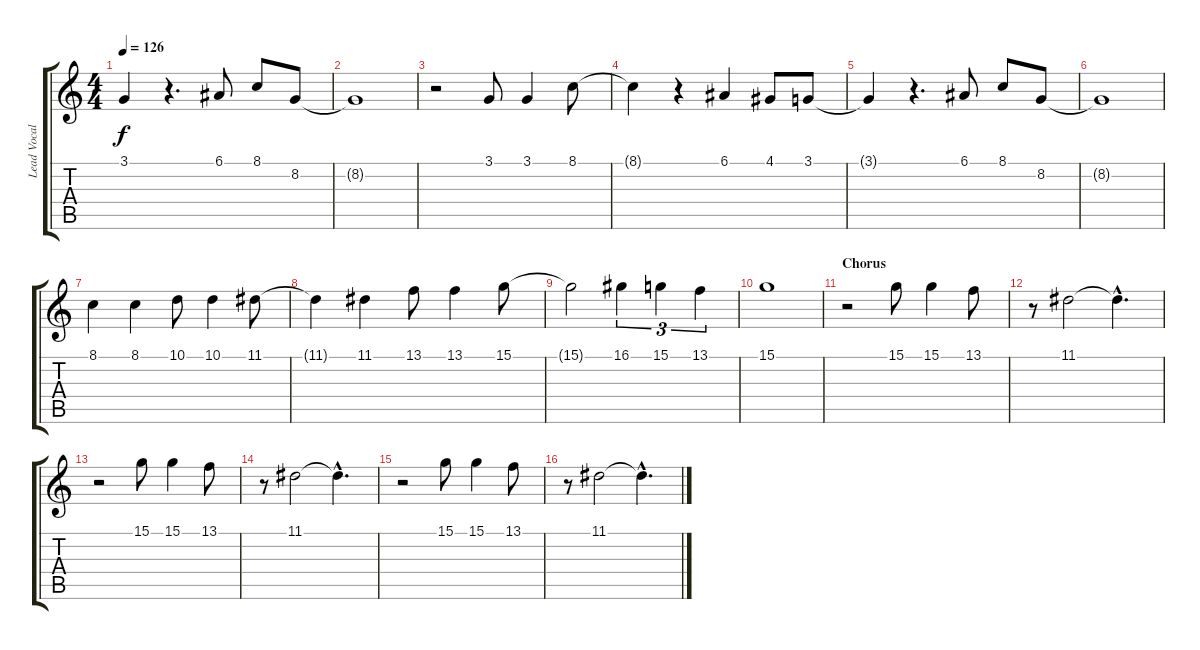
\track ("Lead Vocals" "Lead Vocal") {instrument trombone}
\staff {score tabs}
\tuning (E4 B3 G3 D3 A2 E2) {hide}
\ts (4 4)
\tempo 126
\clef g2
\ks c
3.1{t}.4{dy f} r.4{d} 6.1.8 8.1.8 8.2.8 |
8.2{t}.1 |
r.2 3.1.8 3.1.4 8.1.8 |
8.1{t}.4 r.4 6.1.4 4.1.8 3.1.8 |
3.1{t}.4 r.4{d} 6.1.8 8.1.8 8.2.8 |
8.2{t}.1 |
8.1.4 8.1.4 10.1.8 10.1.4 11.1.8 |
11.1{t}.4 11.1.4 13.1.8 13.1.4 15.1.8 |
15.1{t}.2 16.1.4{tu (3 2)} 15.1.4{tu (3 2)} 13.1.4{tu (3 2)} |
15.1.1 |
\section ("" "Chorus")
r.2 15.1.8 15.1.4 13.1.8 |
r.8 11.1.2 11.1{hac t}.4{d} |
r.2 15.1.8 15.1.4 13.1.8 |
r.8 11.1.2 11.1{hac t}.4{d} |
r.2 15.1.8 15.1.4 13.1.8 |
r.8 11.1.2 11.1{hac t}.4{d}
